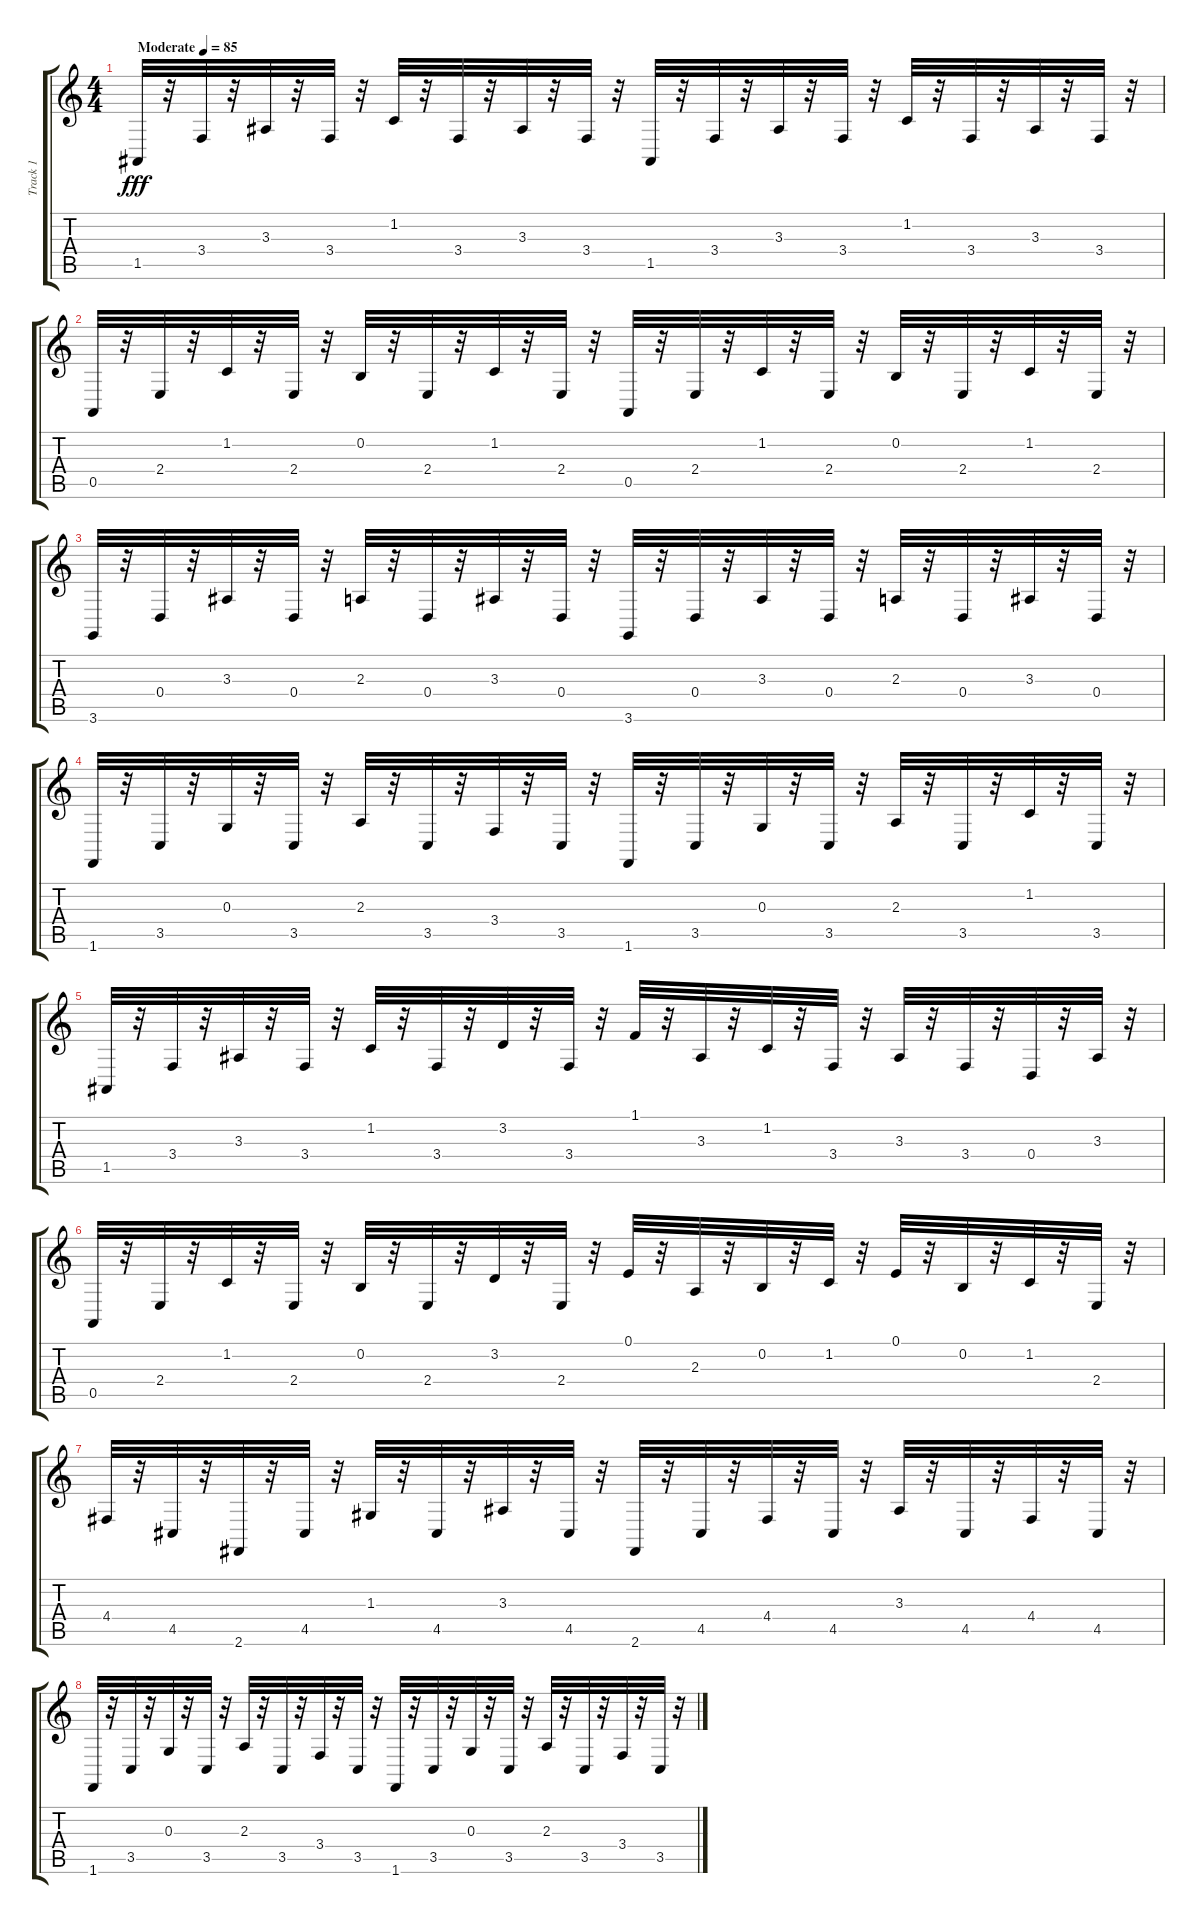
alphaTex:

\track ("Track 1" "Track 1") {instrument pad1newage}
\staff {score tabs}
\tuning (E4 B3 G3 D3 A2 E2) {hide}
\ts (4 4)
\tempo (85 "Moderate")
\clef g2
\ks c
1.5.32{dy fff instrument pad1newage} r.32 3.4.32 r.32 3.3.32 r.32 3.4.32 r.32 1.2.32 r.32 3.4.32 r.32 3.3.32 r.32 3.4.32 r.32 1.5.32 r.32 3.4.32 r.32 3.3.32 r.32 3.4.32 r.32 1.2.32 r.32 3.4.32 r.32 3.3.32 r.32 3.4.32 r.32 |
0.5.32 r.32 2.4.32 r.32 1.2.32 r.32 2.4.32 r.32 0.2.32 r.32 2.4.32 r.32 1.2.32 r.32 2.4.32 r.32 0.5.32 r.32 2.4.32 r.32 1.2.32 r.32 2.4.32 r.32 0.2.32 r.32 2.4.32 r.32 1.2.32 r.32 2.4.32 r.32 |
3.6.32 r.32 0.4.32 r.32 3.3.32 r.32 0.4.32 r.32 2.3.32 r.32 0.4.32 r.32 3.3.32 r.32 0.4.32 r.32 3.6.32 r.32 0.4.32 r.32 3.3.32 r.32 0.4.32 r.32 2.3.32 r.32 0.4.32 r.32 3.3.32 r.32 0.4.32 r.32 |
1.6.32 r.32 3.5.32 r.32 0.3.32 r.32 3.5.32 r.32 2.3.32 r.32 3.5.32 r.32 3.4.32 r.32 3.5.32 r.32 1.6.32 r.32 3.5.32 r.32 0.3.32 r.32 3.5.32 r.32 2.3.32 r.32 3.5.32 r.32 1.2.32 r.32 3.5.32 r.32 |
1.5.32 r.32 3.4.32 r.32 3.3.32 r.32 3.4.32 r.32 1.2.32 r.32 3.4.32 r.32 3.2.32 r.32 3.4.32 r.32 1.1.32 r.32 3.3.32 r.32 1.2.32 r.32 3.4.32 r.32 3.3.32 r.32 3.4.32 r.32 0.4.32 r.32 3.3.32 r.32 |
0.5.32 r.32 2.4.32 r.32 1.2.32 r.32 2.4.32 r.32 0.2.32 r.32 2.4.32 r.32 3.2.32 r.32 2.4.32 r.32 0.1.32 r.32 2.3.32 r.32 0.2.32 r.32 1.2.32 r.32 0.1.32 r.32 0.2.32 r.32 1.2.32 r.32 2.4.32 r.32 |
4.4.32 r.32 4.5.32 r.32 2.6.32 r.32 4.5.32 r.32 1.3.32 r.32 4.5.32 r.32 3.3.32 r.32 4.5.32 r.32 2.6.32 r.32 4.5.32 r.32 4.4.32 r.32 4.5.32 r.32 3.3.32 r.32 4.5.32 r.32 4.4.32 r.32 4.5.32 r.32 |
1.6.32 r.32 3.5.32 r.32 0.3.32 r.32 3.5.32 r.32 2.3.32 r.32 3.5.32 r.32 3.4.32 r.32 3.5.32 r.32 1.6.32 r.32 3.5.32 r.32 0.3.32 r.32 3.5.32 r.32 2.3.32 r.32 3.5.32 r.32 3.4.32 r.32 3.5.32 r.32
